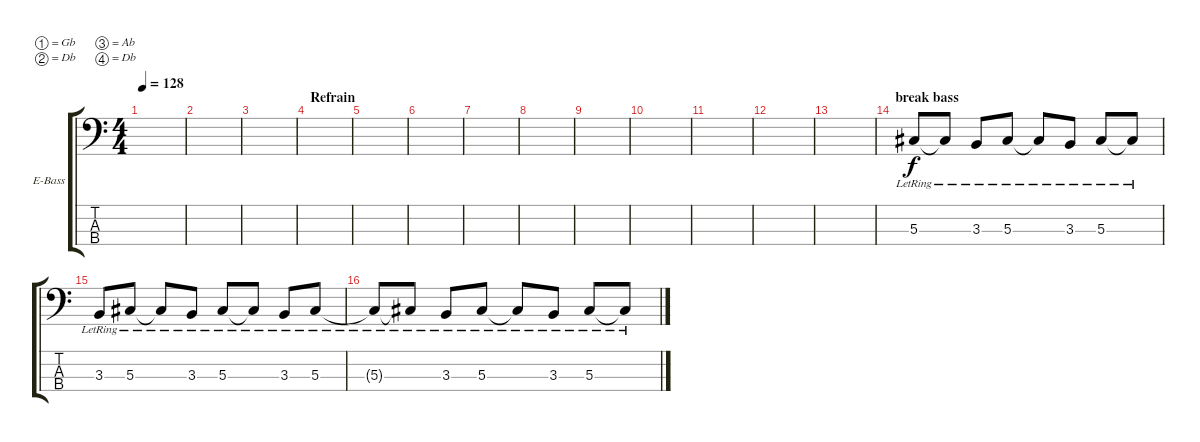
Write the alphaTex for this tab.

\defaultSystemsLayout 4
\bracketExtendMode groupsimilarinstruments
\firstSystemTrackNameOrientation horizontal
\otherSystemsTrackNameOrientation horizontal
\track ("Jett Bass" "E-Bass") {solo instrument electricbassfinger}
\staff {score tabs}
\tuning (Gb2 Db2 Ab1 Db1)
\ts (4 4)
\tempo 128
\clef f4
\ks c
|
|
|
\section ("" "Refrain")
|
|
|
|
|
|
|
|
|
|
\section ("" "break bass")
5.3{lr}.8 5.3{lr t}.8 3.3{lr}.8 5.3{lr}.8 5.3{lr t}.8 3.3{lr}.8 5.3{lr}.8 5.3{lr t}.8 |
3.3{lr}.8 5.3{lr}.8 5.3{lr t}.8 3.3{lr}.8 5.3{lr}.8 5.3{lr t}.8 3.3{lr}.8 5.3{lr}.8 |
5.3{lr t}.8 5.3{lr t}.8 3.3{lr}.8 5.3{lr}.8 5.3{lr t}.8 3.3{lr}.8 5.3{lr}.8 5.3{lr t}.8
